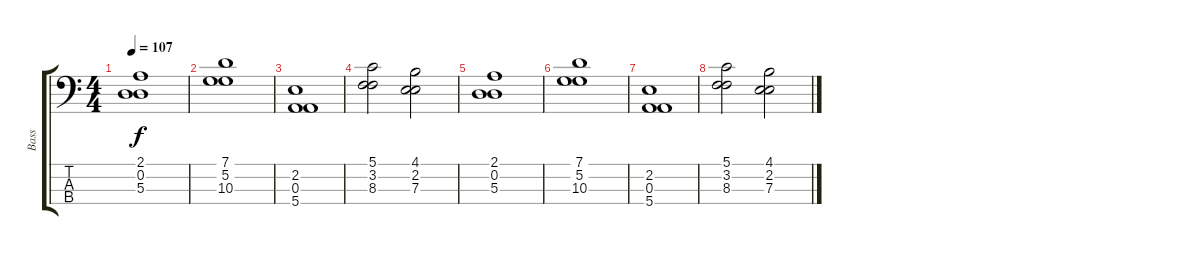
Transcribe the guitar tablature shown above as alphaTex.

\track ("Bass" "Bass") {instrument electricbassfinger}
\staff {score tabs}
\tuning (G2 D2 A1 E1) {hide}
\ts (4 4)
\tempo 107
\clef f4
\ks c
(2.1 0.2 5.3).1{dy f} |
(7.1 5.2 10.3).1 |
(2.2 0.3 5.4).1 |
(5.1 3.2 8.3).2 (4.1 2.2 7.3).2 |
(2.1 0.2 5.3).1 |
(7.1 5.2 10.3).1 |
(2.2 0.3 5.4).1 |
(5.1 3.2 8.3).2 (4.1 2.2 7.3).2
